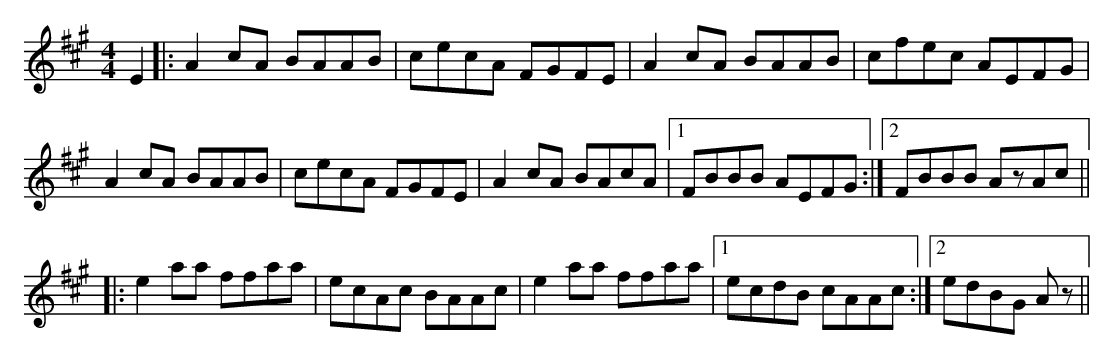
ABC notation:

X:1
M:4/4
K:A
E2|:A2 cA BAAB|cecA FGFE|A2 cA BAAB|cfec AEFG|
A2 cA BAAB|cecA FGFE|A2 cA BAcA|1 FBBB AEFG:|2 FBBB AzAc||
|:e2 aa ffaa|ecAc BAAc|e2 aa ffaa|1 ecdB cAAc:|2 edBG Az||
